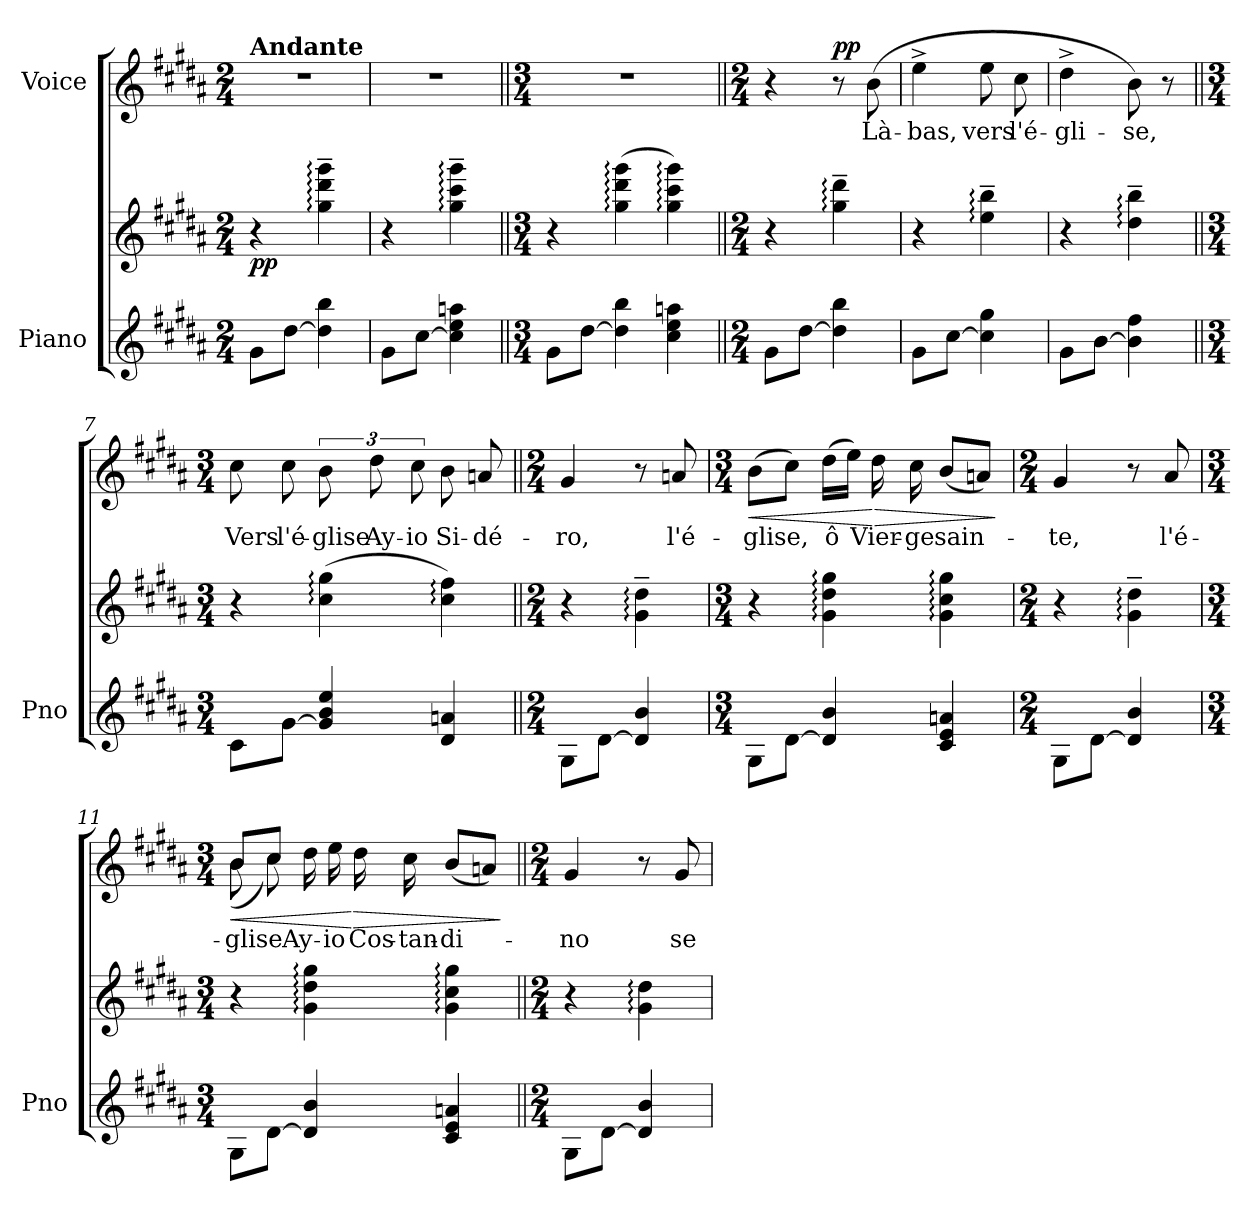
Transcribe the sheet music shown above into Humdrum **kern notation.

**kern	**kern	**dynam	**kern	**text	**dynam
*part2	*part2	*part2	*part1	*part1	*part1
*staff3	*staff2	*staff2/3	*staff1	*staff1	*staff1
*I"Piano	*	*	*I"Voice	*	*
*I'Pno	*	*	*	*	*
*clefG2	*clefG2	*	*clefG2	*	*
*k[f#c#g#d#a#]	*k[f#c#g#d#a#]	*	*k[f#c#g#d#a#]	*	*
*M2/4	*M2/4	*	*M2/4	*	*
=1	=1	=1	=1	=1	=1
!	!	!	!LO:TX:a:B:t=Andante	!	!
!	!	!LO:DY:b	!	!	!
8g#\L	4r	pp	2r	.	.
[8dd#\J	.	.	.	.	.
4dd#\] 4bb\	4gg#\:~ 4ddd#\:~ 4ggg#\:~	.	.	.	.
=2	=2	=2	=2	=2	=2
8g#\L	4r	.	2r	.	.
[8cc#\J	.	.	.	.	.
4cc#\] 4ee\ 4aan\	4gg#\:~ 4ccc#\:~ 4ggg#\:~	.	.	.	.
=3||	=3||	=3||	=3||	=3||	=3||
*M3/4	*M3/4	*	*M3/4	*	*
8g#\L	4r	.	2.r	.	.
[8dd#\J	.	.	.	.	.
4dd#\] 4bb\	(>4gg#\: 4ddd#\: 4ggg#\:	.	.	.	.
4cc#\ 4ee\ 4aan\	4gg#\: 4ccc#\: 4ggg#\:)	.	.	.	.
!!LO:LB:g=z
=4||	=4||	=4||	=4||	=4||	=4||
*M2/4	*M2/4	*	*M2/4	*	*
8g#\L	4r	.	4r	.	.
[8dd#\J	.	.	.	.	.
!	!	!	!	!	!LO:DY:a
4dd#\] 4bb\	4gg#\:~ 4ddd#\:~	.	8r	.	pp
!	!	!	!	!LO:LY:b	!
.	.	.	(>8b\	Là-	.
=5	=5	=5	=5	=5	=5
!	!	!	!	!LO:LY:b	!
8g#\L	4r	.	4ee^\	-bas,	.
[8cc#\J	.	.	.	.	.
!	!	!	!	!LO:LY:b	!
4cc#\] 4gg#\	4ee\:~ 4bb\:~	.	8ee\	vers	.
!	!	!	!	!LO:LY:b	!
.	.	.	8cc#\	l'é-	.
=6	=6	=6	=6	=6	=6
!	!	!	!	!LO:LY:b	!
8g#\L	4r	.	4dd#^\	-gli-	.
[8b\J	.	.	.	.	.
!	!	!	!	!LO:LY:b	!
4b\] 4ff#\	4dd#\:~ 4bb\:~	.	8b\)	-se,	.
.	.	.	8r	.	.
=7||	=7||	=7||	=7||	=7||	=7||
*M3/4	*M3/4	*	*M3/4	*	*
!	!	!	!	!LO:LY:b	!
8c#\L	4r	.	8cc#\	Vers	.
!	!	!	!	!LO:LY:b	!
[8g#\J	.	.	8cc#\	l'é-	.
!	!	!	!	!LO:LY:b	!
4g#/] 4b/ 4ee/	(>4cc#\: 4gg#\:	.	12b\	-glise	.
!	!	!	!	!LO:LY:b	!
.	.	.	12dd#\	Ay-	.
!	!	!	!	!LO:LY:b	!
.	.	.	12cc#\	-io	.
!	!	!	!	!LO:LY:b	!
4d#/ 4an/	4cc#\: 4ff#\:)	.	8b\	Si-	.
!	!	!	!	!LO:LY:b	!
.	.	.	8an/	-dé-	.
!!LO:LB:g=z
=8||	=8||	=8||	=8||	=8||	=8||
*M2/4	*M2/4	*	*M2/4	*	*
!	!	!	!	!LO:LY:b	!
8G#\L	4r	.	4g#/	-ro,	.
[8d#\J	.	.	.	.	.
4d#/] 4b/	4g#\:~ 4dd#\:~	.	8r	.	.
!	!	!	!	!LO:LY:b	!
.	.	.	8an/	l'é-	.
=9	=9	=9	=9	=9	=9
*M3/4	*M3/4	*	*M3/4	*	*
!	!	!	!	!LO:LY:b	!LO:HP:b
8G#\L	4r	.	(>8b\L	-glise,	<
[8d#\J	.	.	8cc#\J)	.	.
!	!	!	!	!LO:LY:b	!
4d#/] 4b/	4g#\: 4dd#\: 4gg#\:	.	(>16dd#\LL	ô	.
.	.	.	16ee\JJ)	.	.
!	!	!	!	!LO:LY:b	!LO:HP:n=1:b
.	.	.	16dd#\	Vier-	[ >
!	!	!	!	!LO:LY:b	!
.	.	.	16cc#\	-ge	.
!	!	!	!	!LO:LY:b	!
4c#/ 4e/ 4an/	4g#\: 4cc#\: 4gg#\:	.	(<8b/L	sain-	.
.	.	.	8an/J)	.	.
.	.	.	.	.	]
=10	=10	=10	=10	=10	=10
*M2/4	*M2/4	*	*M2/4	*	*
!	!	!	!	!LO:LY:b	!
8G#\L	4r	.	4g#/	-te,	.
[8d#\J	.	.	.	.	.
4d#/] 4b/	4g#\:~ 4dd#\:~	.	8r	.	.
!	!	!	!	!LO:LY:b	!
.	.	.	8a#/	l'é-	.
!!LO:PB:g=z
=11	=11	=11	=11	=11	=11
*M3/4	*M3/4	*	*M3/4	*	*
!	!	!	!	!LO:LY:b	!LO:HP:b
*	*	*	*^	*	*
8G#\L	4r	.	8b/L	(>8b\	-glise	<
[8d#\J	.	.	8cc#/J	8cc#\)	.	.
!	!	!	!	!	!LO:LY:b	!
4d#/] 4b/	4g#\: 4dd#\: 4gg#\:	.	16dd#\	2ryy	Ay-	.
!	!	!	!	!	!LO:LY:b	!
.	.	.	16ee\	.	-io	.
!	!	!	!	!	!LO:LY:b	!LO:HP:n=1:b
.	.	.	16dd#\	.	Cos-	[ >
!	!	!	!	!	!LO:LY:b	!
.	.	.	16cc#\	.	-tan-	.
!	!	!	!	!	!LO:LY:b	!
4c#/ 4e/ 4an/	4g#\: 4cc#\: 4gg#\:	.	(<8b/L	.	-di-	.
.	.	.	8an/J)	.	.	.
*	*	*	*v	*v	*	*
.	.	.	.	.	]
=12||	=12||	=12||	=12||	=12||	=12||
*M2/4	*M2/4	*	*M2/4	*	*
!	!	!	!	!LO:LY:b	!
8G#\L	4r	.	4g#/	-no	.
[8d#\J	.	.	.	.	.
4d#/] 4b/	4g#\: 4dd#\:	.	8r	.	.
!	!	!	!	!LO:LY:b	!
.	.	.	8g#/	se	.
=	=	=	=	=	=
*-	*-	*-	*-	*-	*-
